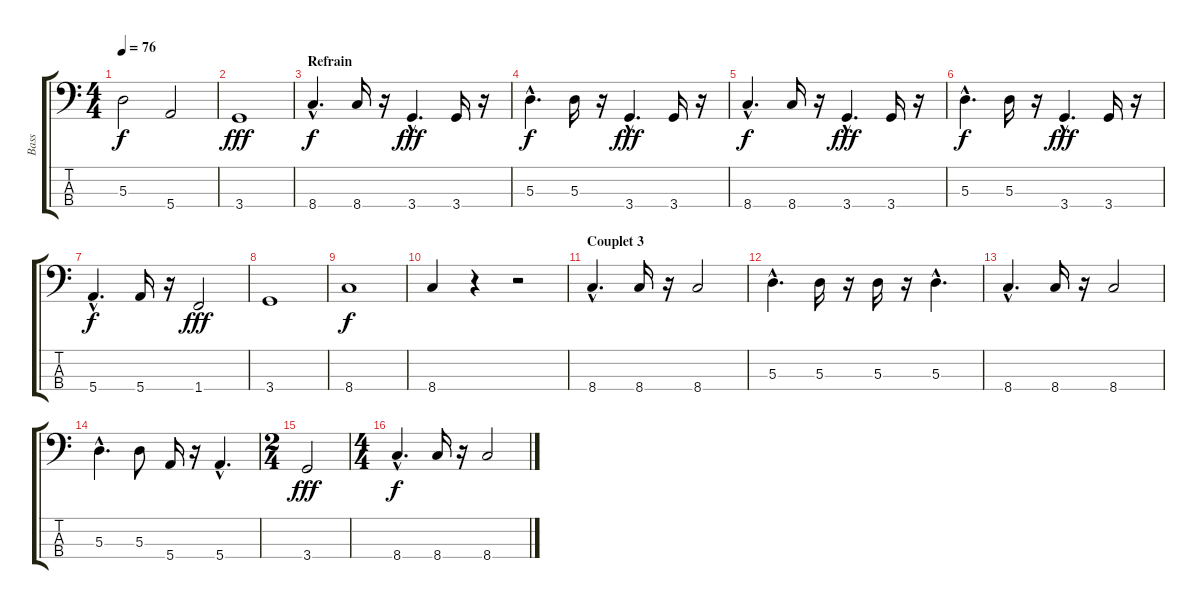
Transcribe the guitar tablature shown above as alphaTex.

\track ("Bass" "Bass") {instrument electricbasspick}
\staff {score tabs}
\tuning (G2 D2 A1 E1) {hide}
\ts (4 4)
\tempo 76
\clef f4
\ks c
5.3.2{dy f} 5.4.2 |
3.4.1{dy fff} |
\section ("" "Refrain")
8.4{hac}.4{d dy f} 8.4.16 r.16 3.4{hac}.4{d dy fff} 3.4.16 r.16 |
5.3{hac}.4{d dy f} 5.3.16 r.16 3.4{hac}.4{d dy fff} 3.4.16 r.16 |
8.4{hac}.4{d dy f} 8.4.16 r.16 3.4{hac}.4{d dy fff} 3.4.16 r.16 |
5.3{hac}.4{d dy f} 5.3.16 r.16 3.4{hac}.4{d dy fff} 3.4.16 r.16 |
5.4{hac}.4{d dy f} 5.4.16 r.16 1.4.2{dy fff} |
3.4.1 |
8.4.1{dy f} |
8.4.4 r.4 r.2 |
\section ("" "Couplet 3")
8.4{hac}.4{d} 8.4.16 r.16 8.4.2 |
5.3{hac}.4{d} 5.3.16 r.16 5.3.16 r.16 5.3{hac}.4{d} |
8.4{hac}.4{d} 8.4.16 r.16 8.4.2 |
5.3{hac}.4{d} 5.3.8 5.4.16 r.16 5.4{hac}.4{d} |
\ts (2 4)
3.4.2{dy fff} |
\ts (4 4)
8.4{hac}.4{d dy f} 8.4.16 r.16 8.4.2
